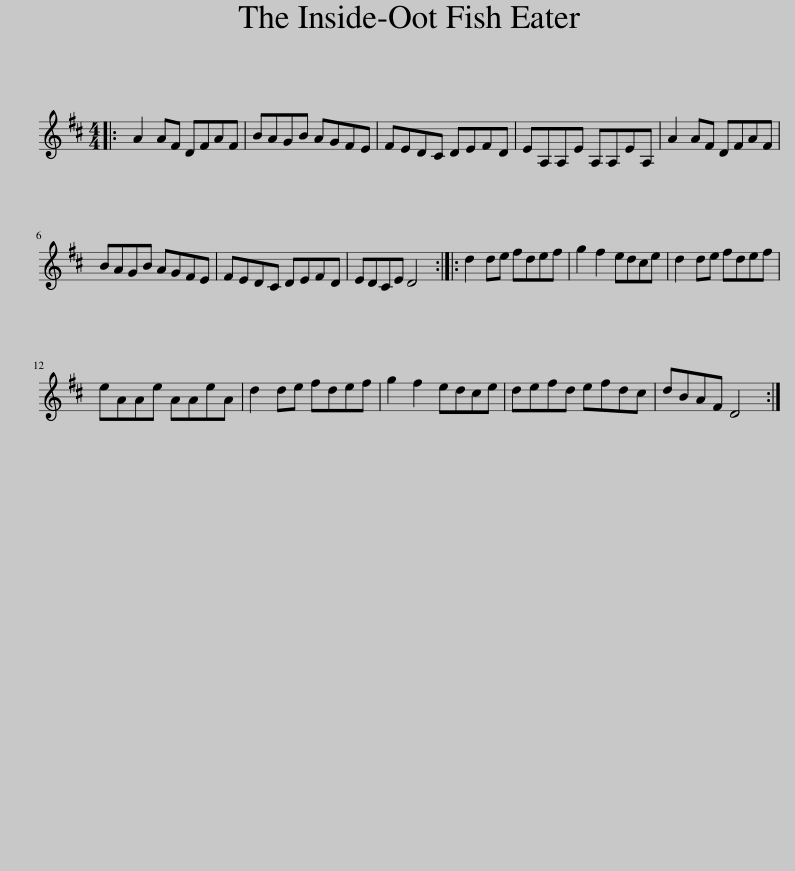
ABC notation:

X:1
L:1/8
M:4/4
I:linebreak $
K:D
V:1 treble
V:1
|: A2 AF DFAF | BAGB AGFE | FEDC DEFD | EA,A,E A,A,EA, | A2 AF DFAF |$ %5
 BAGB AGFE | FEDC DEFD | EDCE D4 :: d2 de fdef | g2 f2 edce | %10
 d2 de fdef |$ eAAe AAeA | d2 de fdef | g2 f2 edce | defd efdc | %15
 dBAF D4 :| %16
